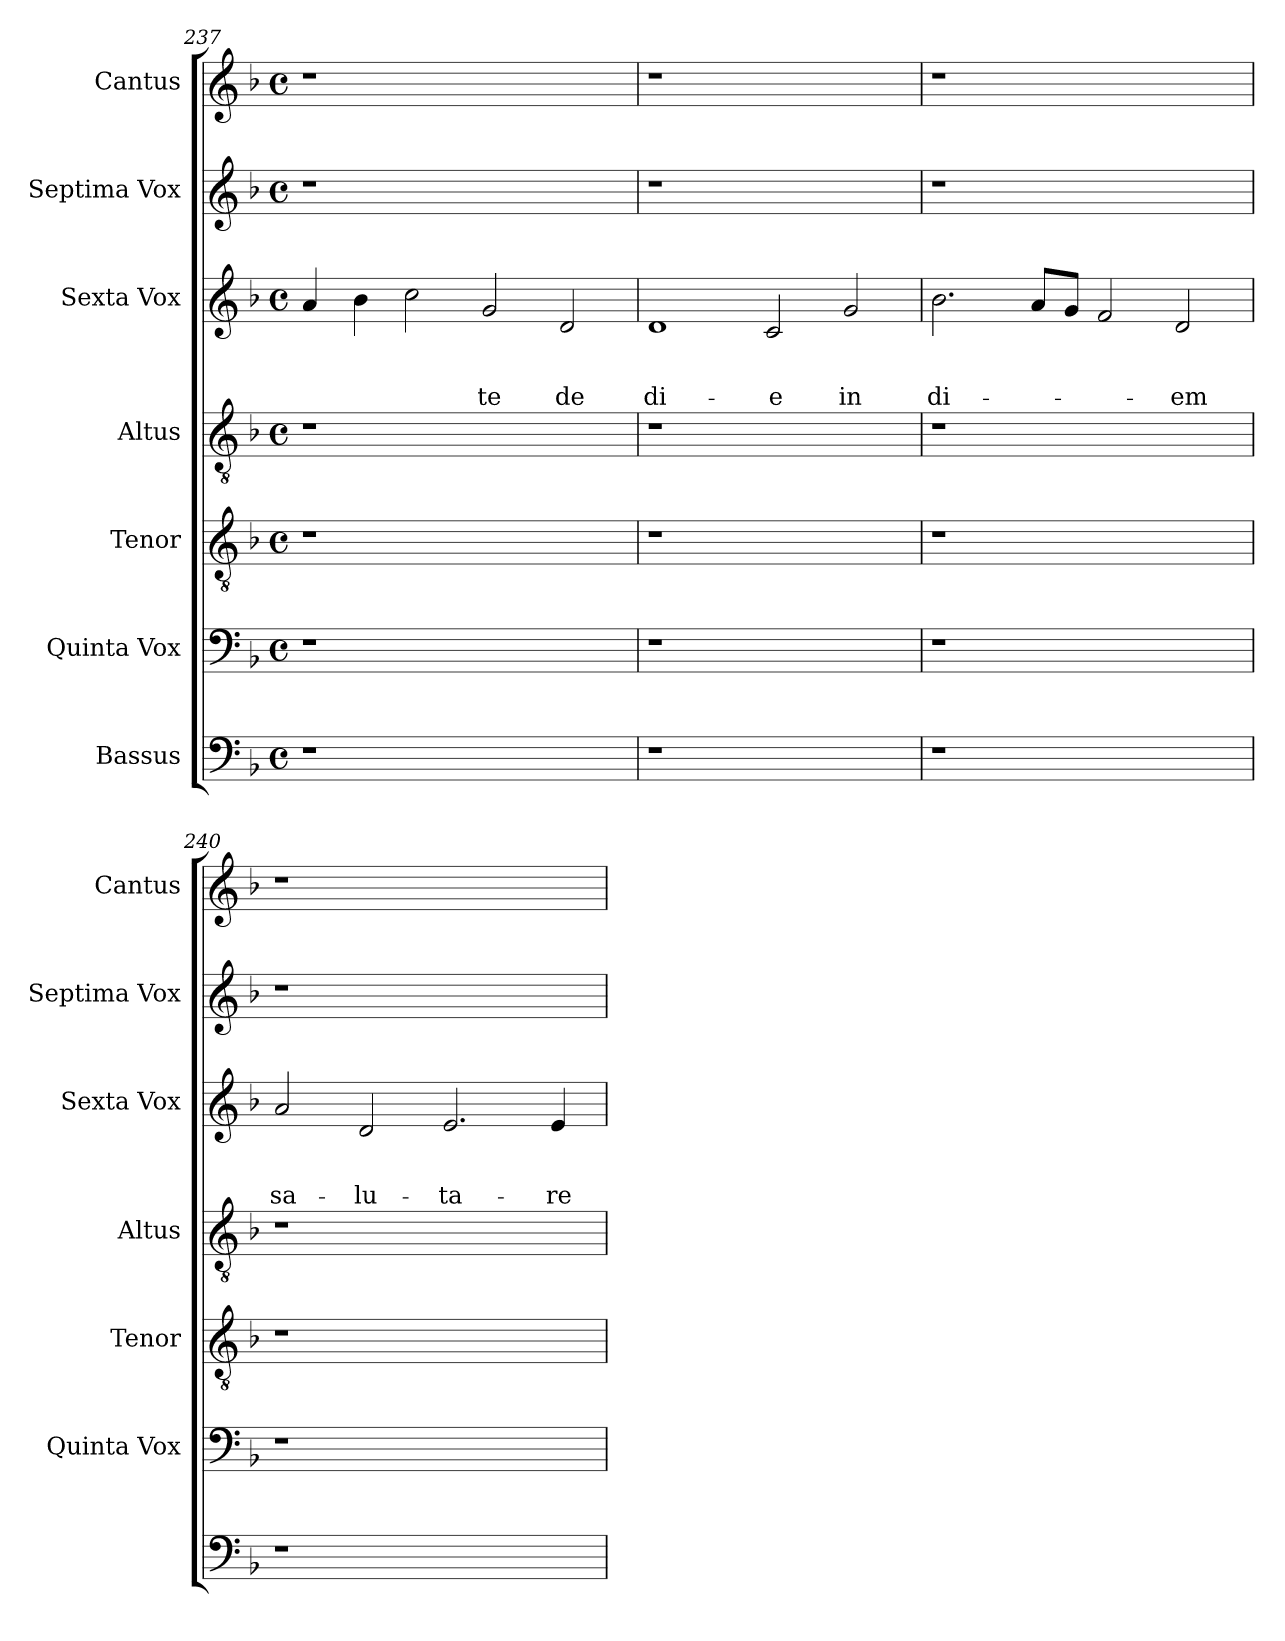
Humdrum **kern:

**kern	**kern	**kern	**kern	**kern	**text	**text	**text	**kern	**kern
*part7	*part6	*part5	*part4	*part3	*part3	*part3	*part3	*part2	*part1
*staff7	*staff6	*staff5	*staff4	*staff3	*staff3	*staff3	*staff3	*staff2	*staff1
*I"Bassus	*I"Quinta Vox	*I"Tenor	*I"Altus	*I"Sexta Vox	*	*	*	*I"Septima Vox	*I"Cantus
*	*I'Quinta Vox	*I'Tenor	*I'Altus	*I'Sexta Vox	*	*	*	*I'Septima Vox	*I'Cantus
*clefF4	*clefF4	*clefGv2	*clefGv2	*clefG2	*	*	*	*clefG2	*clefG2
*k[b-]	*k[b-]	*k[b-]	*k[b-]	*k[b-]	*	*	*	*k[b-]	*k[b-]
*F:	*F:	*F:	*F:	*F:	*	*	*	*F:	*F:
*M4/4	*M4/4	*M4/4	*M4/4	*M4/4	*	*	*	*M4/4	*M4/4
*met(c)	*met(c)	*met(c)	*met(c)	*met(c)	*	*	*	*met(c)	*met(c)
=237	=237	=237	=237	=237	=237	=237	=237	=237	=237
1r	1r	1r	1r	4a/	.	.	.	1r	1r
.	.	.	.	4b-\	.	.	.	.	.
.	.	.	.	2cc\	.	.	.	.	.
!	!	!	!	!	!	!	!LO:LY:b	!	!
1ryy	1ryy	1ryy	1ryy	2g/	.	.	-te	1ryy	1ryy
!	!	!	!	!	!	!	!LO:LY:b	!	!
.	.	.	.	2d/	.	.	de	.	.
=238	=238	=238	=238	=238	=238	=238	=238	=238	=238
!	!	!	!	!	!	!	!LO:LY:b	!	!
1r	1r	1r	1r	1d	.	.	di-	1r	1r
!	!	!	!	!	!	!	!LO:LY:b	!	!
1ryy	1ryy	1ryy	1ryy	2c/	.	.	-e	1ryy	1ryy
!	!	!	!	!	!	!	!LO:LY:b	!	!
.	.	.	.	2g/	.	.	in	.	.
=239	=239	=239	=239	=239	=239	=239	=239	=239	=239
!	!	!	!	!	!	!	!LO:LY:b	!	!
1r	1r	1r	1r	2.b-\	.	.	di-	1r	1r
.	.	.	.	8a/L	.	.	.	.	.
.	.	.	.	8g/J	.	.	.	.	.
1ryy	1ryy	1ryy	1ryy	2f/	.	.	.	1ryy	1ryy
!	!	!	!	!	!	!	!LO:LY:b	!	!
.	.	.	.	2d/	.	.	-em	.	.
=240	=240	=240	=240	=240	=240	=240	=240	=240	=240
!	!	!	!	!	!	!	!LO:LY:b	!	!
1r	1r	1r	1r	2a/	.	.	sa-	1r	1r
!	!	!	!	!	!	!	!LO:LY:b	!	!
.	.	.	.	2d/	.	.	-lu-	.	.
!	!	!	!	!	!	!	!LO:LY:b	!	!
1ryy	1ryy	1ryy	1ryy	2.e/	.	.	-ta-	1ryy	1ryy
!	!	!	!	!	!	!	!LO:LY:b	!	!
.	.	.	.	4e/	.	.	-re	.	.
=	=	=	=	=	=	=	=	=	=
*-	*-	*-	*-	*-	*-	*-	*-	*-	*-
